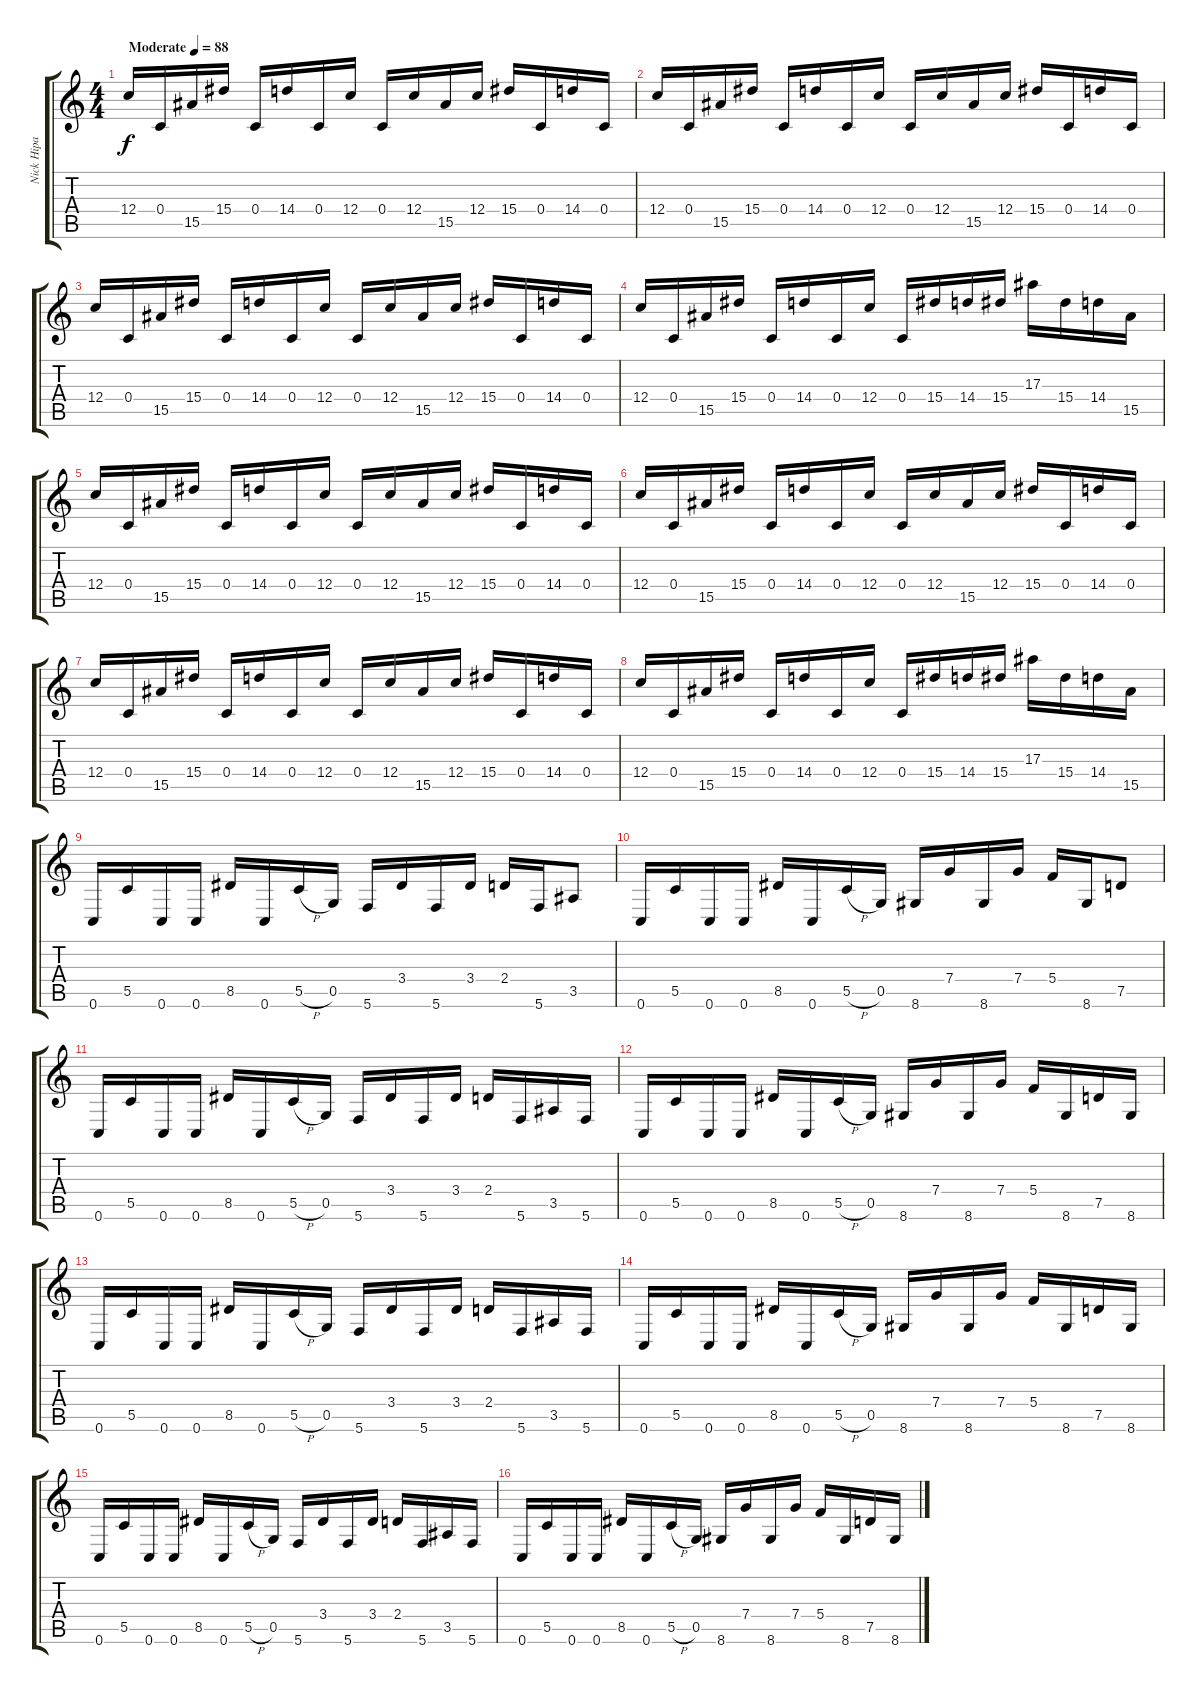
\track ("Nick Hipa" "Nick Hipa") {instrument distortionguitar}
\staff {score tabs}
\tuning (D4 A3 F3 C3 G2 C2) {hide}
\ts (4 4)
\tempo (88 "Moderate")
\clef g2
\ks c
12.4.16{dy f instrument distortionguitar} 0.4.16 15.5.16 15.4.16 0.4.16 14.4.16 0.4.16 12.4.16 0.4.16 12.4.16 15.5.16 12.4.16 15.4.16 0.4.16 14.4.16 0.4.16 |
12.4.16 0.4.16 15.5.16 15.4.16 0.4.16 14.4.16 0.4.16 12.4.16 0.4.16 12.4.16 15.5.16 12.4.16 15.4.16 0.4.16 14.4.16 0.4.16 |
12.4.16 0.4.16 15.5.16 15.4.16 0.4.16 14.4.16 0.4.16 12.4.16 0.4.16 12.4.16 15.5.16 12.4.16 15.4.16 0.4.16 14.4.16 0.4.16 |
12.4.16 0.4.16 15.5.16 15.4.16 0.4.16 14.4.16 0.4.16 12.4.16 0.4.16 15.4.16 14.4.16 15.4.16 17.3.16 15.4.16 14.4.16 15.5.16 |
12.4.16 0.4.16 15.5.16 15.4.16 0.4.16 14.4.16 0.4.16 12.4.16 0.4.16 12.4.16 15.5.16 12.4.16 15.4.16 0.4.16 14.4.16 0.4.16 |
12.4.16 0.4.16 15.5.16 15.4.16 0.4.16 14.4.16 0.4.16 12.4.16 0.4.16 12.4.16 15.5.16 12.4.16 15.4.16 0.4.16 14.4.16 0.4.16 |
12.4.16 0.4.16 15.5.16 15.4.16 0.4.16 14.4.16 0.4.16 12.4.16 0.4.16 12.4.16 15.5.16 12.4.16 15.4.16 0.4.16 14.4.16 0.4.16 |
12.4.16 0.4.16 15.5.16 15.4.16 0.4.16 14.4.16 0.4.16 12.4.16 0.4.16 15.4.16 14.4.16 15.4.16 17.3.16 15.4.16 14.4.16 15.5.16 |
0.6.16 5.5.16 0.6.16 0.6.16 8.5.16 0.6.16 5.5{h}.16 0.5.16 5.6.16 3.4.16 5.6.16 3.4.16 2.4.16 5.6.16 3.5.8 |
0.6.16 5.5.16 0.6.16 0.6.16 8.5.16 0.6.16 5.5{h}.16 0.5.16 8.6.16 7.4.16 8.6.16 7.4.16 5.4.16 8.6.16 7.5.8 |
0.6.16 5.5.16 0.6.16 0.6.16 8.5.16 0.6.16 5.5{h}.16 0.5.16 5.6.16 3.4.16 5.6.16 3.4.16 2.4.16 5.6.16 3.5.16 5.6.16 |
0.6.16 5.5.16 0.6.16 0.6.16 8.5.16 0.6.16 5.5{h}.16 0.5.16 8.6.16 7.4.16 8.6.16 7.4.16 5.4.16 8.6.16 7.5.16 8.6.16 |
0.6.16 5.5.16 0.6.16 0.6.16 8.5.16 0.6.16 5.5{h}.16 0.5.16 5.6.16 3.4.16 5.6.16 3.4.16 2.4.16 5.6.16 3.5.16 5.6.16 |
0.6.16 5.5.16 0.6.16 0.6.16 8.5.16 0.6.16 5.5{h}.16 0.5.16 8.6.16 7.4.16 8.6.16 7.4.16 5.4.16 8.6.16 7.5.16 8.6.16 |
0.6.16 5.5.16 0.6.16 0.6.16 8.5.16 0.6.16 5.5{h}.16 0.5.16 5.6.16 3.4.16 5.6.16 3.4.16 2.4.16 5.6.16 3.5.16 5.6.16 |
0.6.16 5.5.16 0.6.16 0.6.16 8.5.16 0.6.16 5.5{h}.16 0.5.16 8.6.16 7.4.16 8.6.16 7.4.16 5.4.16 8.6.16 7.5.16 8.6.16
